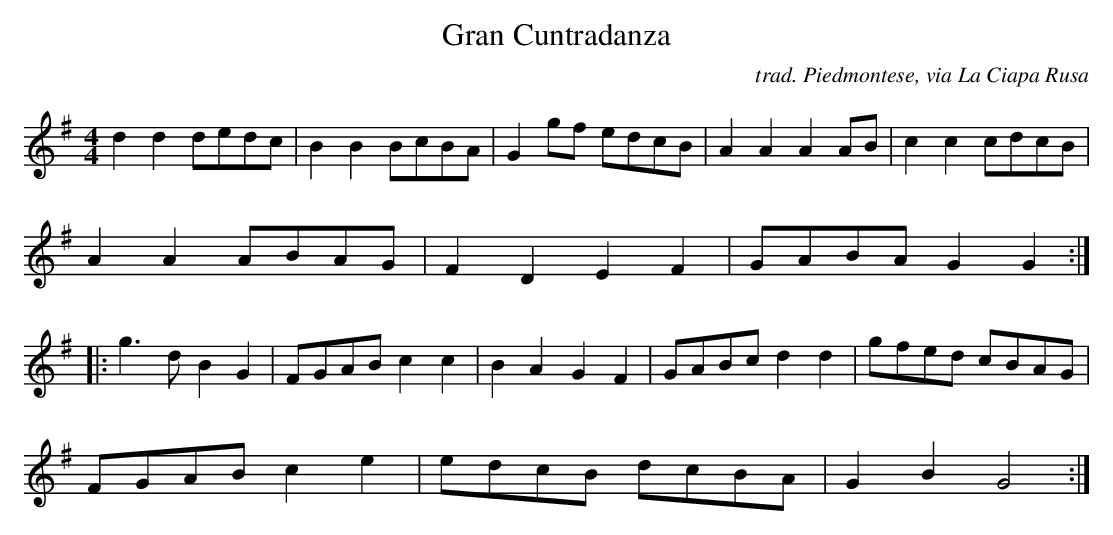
X:1
T:Gran Cuntradanza
M:4/4
L:1/4
O:trad. Piedmontese, via La Ciapa Rusa
K:G
dd d/e/d/c/ | BB B/c/B/A/ | Gg/f/ e/d/c/B/ |AA A A/B/ | cc c/d/c/B/ |
AA A/B/A/G/ |FD EF | G/A/B/A/ GG::
g>d BG | F/G/A/B/ cc | BA GF | G/A/B/c/ dd | g/f/e/d/ c/B/A/G/ |
F/G/A/B/ ce | e/d/c/B/ d/c/B/A/ | GB G2:|
